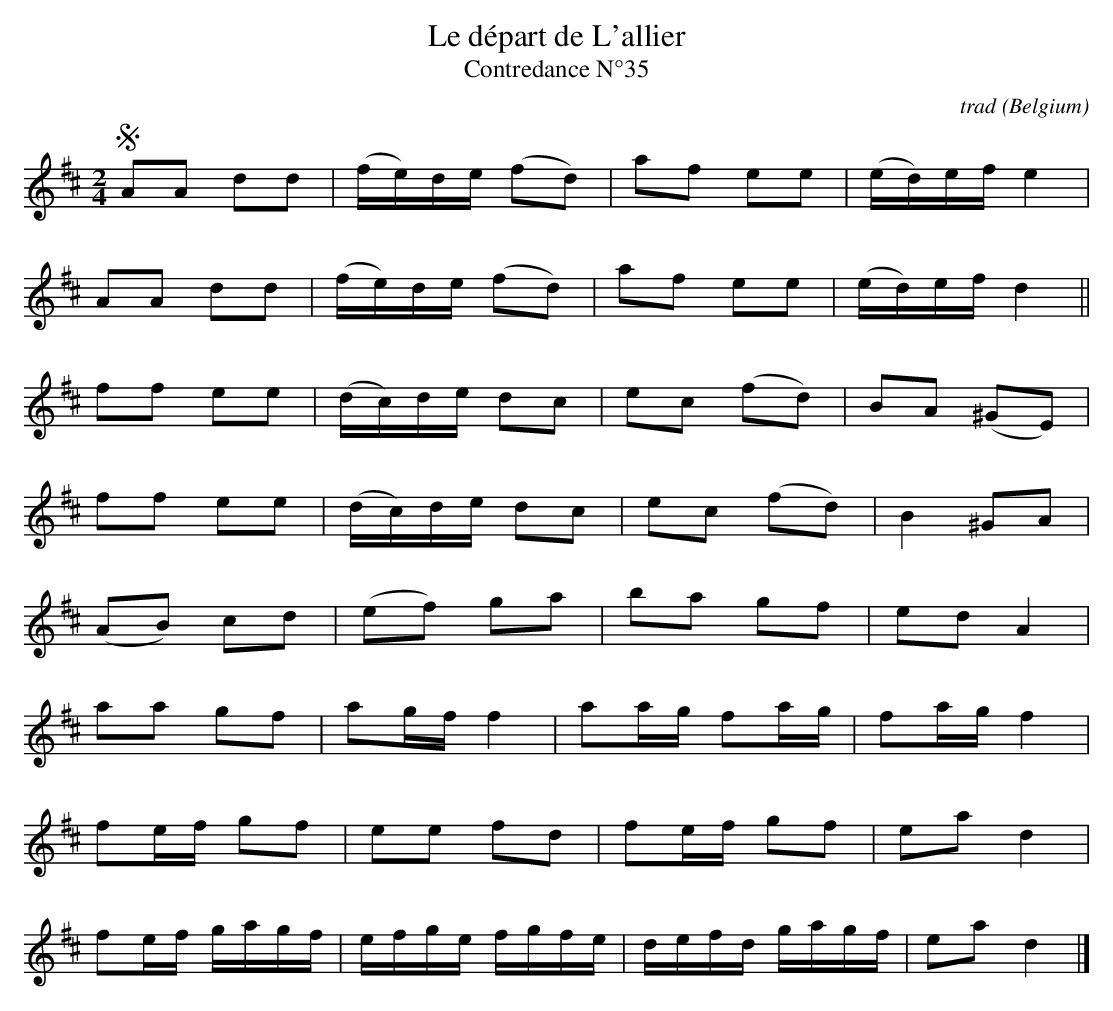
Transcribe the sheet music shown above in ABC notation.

X:1
T:Le départ de L'allier
T:Contredance N°35
C:trad
O:Belgium
M:2/4
L:1/16
K:Dmaj
!segno!
A2A2 d2d2|(fe)de (f2d2)|a2f2 e2e2|(ed)ef e4|
A2A2 d2d2|(fe)de (f2d2)|a2f2 e2e2|(ed)ef d4||
f2f2 e2e2|(dc)de d2c2|e2c2 (f2d2)|B2A2 (^G2E2)|
f2f2 e2e2|(dc)de d2c2|e2c2 (f2d2)|B4 ^G2A2|
(A2B2) c2d2|(e2f2) g2a2|b2a2 g2f2|e2d2 A4|
a2a2 g2f2|a2gf f4|a2ag f2ag|f2ag f4|
f2ef g2f2|e2e2 f2d2|f2ef g2f2|e2a2 d4|
f2ef gagf|efge fgfe|defd gagf|e2a2 d4|]
